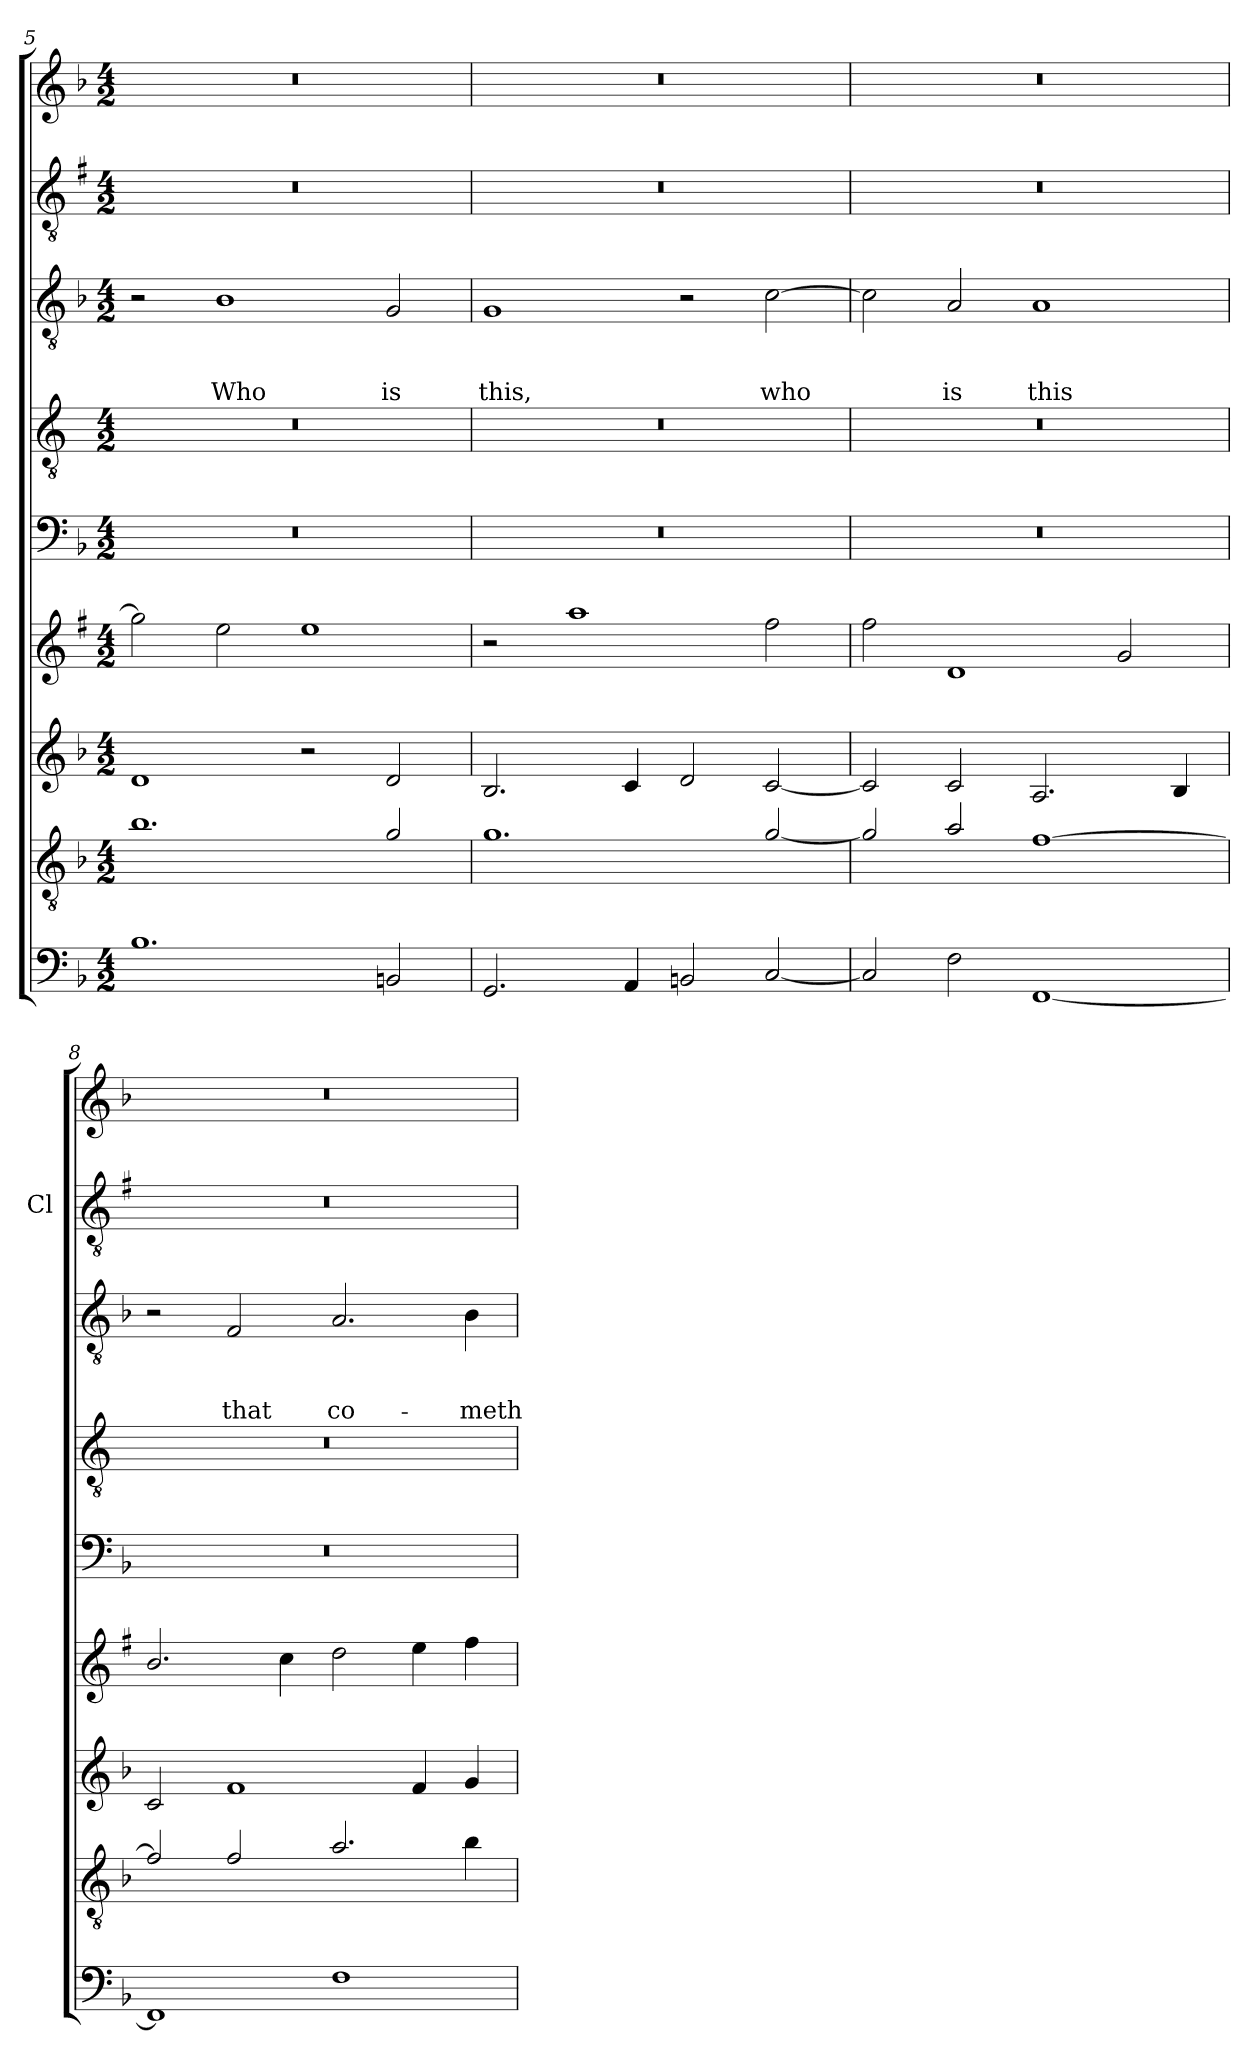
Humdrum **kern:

**kern	**kern	**kern	**kern	**kern	**kern	**kern	**text	**text	**text	**kern	**kern
*part9	*part8	*part7	*part6	*part5	*part4	*part3	*part3	*part3	*part3	*part2	*part1
*staff9	*staff8	*staff7	*staff6	*staff5	*staff4	*staff3	*staff3	*staff3	*staff3	*staff2	*staff1
*	*	*	*	*	*	*	*	*	*	*I'Cl	*
*clefF4	*clefGv2	*clefG2	*clefG2	*clefF4	*clefGv2	*clefGv2	*	*	*	*clefGv2	*clefG2
*	*ITrd8c14	*	*ITrd1c2	*	*ITrd4c7	*	*	*	*	*ITrd1c2	*
*k[b-]	*k[b-]	*k[b-]	*k[b-]	*k[b-]	*k[b-]	*k[b-]	*	*	*	*k[b-]	*k[b-]
*d:	*d:	*d:	*d:	*d:	*d:	*d:	*	*	*	*d:	*d:
*M4/2	*M4/2	*M4/2	*M4/2	*M4/2	*M4/2	*M4/2	*	*	*	*M4/2	*M4/2
=5	=5	=5	=5	=5	=5	=5	=5	=5	=5	=5	=5
1.B-	1.B-	1d	2ff\]	0r	0r	2r	.	.	.	0r	0r
!	!	!	!	!	!	!	!	!	!LO:LY:b	!	!
.	.	.	2dd\	.	.	1B-	.	.	Who	.	.
.	.	2r	1dd	.	.	.	.	.	.	.	.
!	!	!	!	!	!	!	!	!	!LO:LY:b	!	!
2BBn/	2G/	2d/	.	.	.	2G/	.	.	is	.	.
=6	=6	=6	=6	=6	=6	=6	=6	=6	=6	=6	=6
!	!	!	!	!	!	!	!	!	!LO:LY:b	!	!
2.GG/	1.G	2.B-/	2r	0r	0r	1G	.	.	this,	0r	0r
.	.	.	1gg	.	.	.	.	.	.	.	.
4AA/	.	4c/	.	.	.	.	.	.	.	.	.
2BBn/	.	2d/	.	.	.	2r	.	.	.	.	.
!	!	!	!	!	!	!	!	!	!LO:LY:b	!	!
[2C/	[2G/	[2c/	2ee\	.	.	[2c\	.	.	who	.	.
=7	=7	=7	=7	=7	=7	=7	=7	=7	=7	=7	=7
2C/]	2G/]	2c/]	2ee\	0r	0r	2c\]	.	.	.	0r	0r
!	!	!	!	!	!	!	!	!	!LO:LY:b	!	!
2F\	2A/	2c/	1c	.	.	2A/	.	.	is	.	.
!	!	!	!	!	!	!	!	!	!LO:LY:b	!	!
[1FF	[1F	2.A/	.	.	.	1A	.	.	this	.	.
.	.	.	2f/	.	.	.	.	.	.	.	.
.	.	4B-/	.	.	.	.	.	.	.	.	.
!!LO:LB:g=z
=8	=8	=8	=8	=8	=8	=8	=8	=8	=8	=8	=8
1FF]	2F/]	2c/	2.a/	0r	0r	2r	.	.	.	0r	0r
!	!	!	!	!	!	!	!	!	!LO:LY:b	!	!
.	2F/	1f	.	.	.	2F/	.	.	that	.	.
.	.	.	4b-\	.	.	.	.	.	.	.	.
!	!	!	!	!	!	!	!	!	!LO:LY:b	!	!
1F	2.A/	.	2cc\	.	.	2.A/	.	.	co-	.	.
.	.	4f/	4dd\	.	.	.	.	.	.	.	.
!	!	!	!	!	!	!	!	!	!LO:LY:b	!	!
.	4B-\	4g/	4ee\	.	.	4B-\	.	.	-meth	.	.
=	=	=	=	=	=	=	=	=	=	=	=
*-	*-	*-	*-	*-	*-	*-	*-	*-	*-	*-	*-
